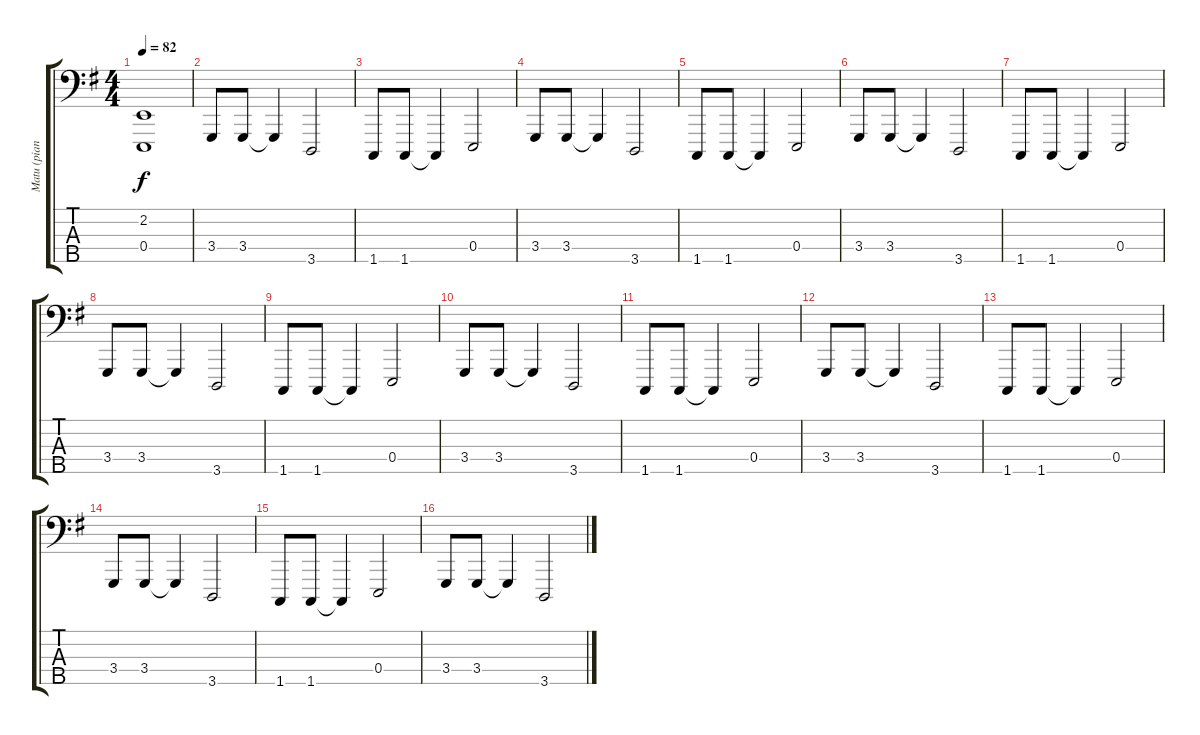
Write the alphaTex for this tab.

\track ("Matu (piano MG)" "Matu (pian") {instrument electricgrandpiano}
\staff {score tabs}
\tuning (G2 D2 A1 E1 B0) {hide}
\ts (4 4)
\tempo 82
\clef f4
\ks g
(2.2 0.4).1{dy f} |
3.4.8 3.4.8 3.4{t}.4 3.5.2 |
1.5.8 1.5.8 1.5{t}.4 0.4.2 |
3.4.8 3.4.8 3.4{t}.4 3.5.2 |
1.5.8 1.5.8 1.5{t}.4 0.4.2 |
3.4.8{volume 13} 3.4.8 3.4{t}.4 3.5.2 |
1.5.8 1.5.8 1.5{t}.4 0.4.2 |
3.4.8 3.4.8 3.4{t}.4 3.5.2 |
1.5.8 1.5.8 1.5{t}.4 0.4.2 |
3.4.8 3.4.8 3.4{t}.4 3.5.2 |
1.5.8 1.5.8 1.5{t}.4 0.4.2 |
3.4.8 3.4.8 3.4{t}.4 3.5.2 |
1.5.8 1.5.8 1.5{t}.4 0.4.2 |
3.4.8 3.4.8 3.4{t}.4 3.5.2 |
1.5.8 1.5.8 1.5{t}.4 0.4.2 |
3.4.8 3.4.8 3.4{t}.4 3.5.2
